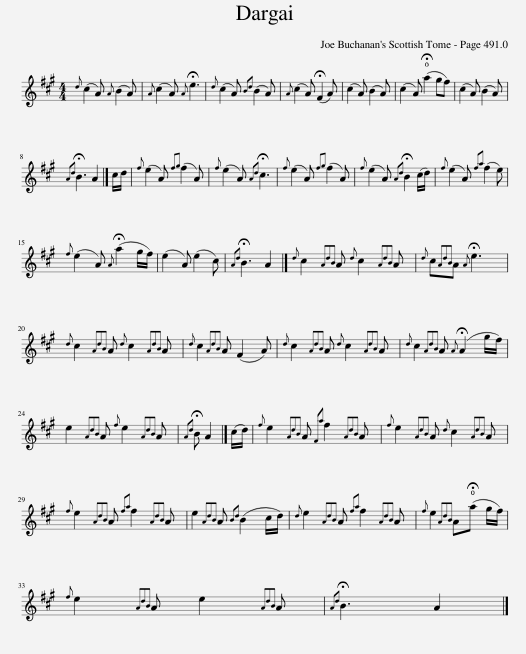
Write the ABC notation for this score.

X:1
L:1/8
M:4/4
I:linebreak $
K:A
V:1 treble
V:1
{d} (c2 A){A} (B2 A) |{A} (c2 A){!fermata!A} !fermata!e3 |{d} (c2 A){Bd} (B2 A) |{A} (c2 A) (!fermata!F2 A) | (c2 A) (B2 A) | %5
 (c2 A) (!fermata!!open!a2 gf) | (c2 A) (B2 A) |${!fermata!A!fermata!d} !fermata!B3 A2 |] c/d/ |{f} (e2 A){fg} (f2 A) | %10
{f} (e2 A){!fermata!A!fermata!d} !fermata!c3 |{f} (e2 A){fg} (f2 A) |{f} (e2 A){!fermata!A!fermata!d} !fermata!B2 (c/d/) |{f} (e2 A){fa} (f2 e) |${f} (e2 A){!fermata!A} (!fermata!a2 g/f/) | %15
 (e2 A) (e2 c) |{!fermata!A!fermata!d} !fermata!B3 A2 |]{d} c2{AdB} A{d} c2{AdB} A |{d} c{AdB}A{!fermata!A} !fermata!e3 |${d} c2{AdB} A{d} c2{AdB} A | %20
{d} c2{AdB} A (F2 A) |{d} c2{AdB} A{d} c2{AdB} A |{d} c2{AdB} A{!fermata!A} (!fermata!A2 g/f/) |$ e2{AdB} A{f} e2{AdB} A |{!fermata!A!fermata!d} !fermata!B A2 |] %25
 (c/d/) |{f} e2{AdB} A{Fa} f2{AdB} A |{f} e2{AdB} A{d} c2{AdB} A |${f} e2{AdB} A{fa} f2{AdB} A | e2{AdB} A{Bd} (B2 c/d/) | %30
{d} e2{AdB} A{fa} f2{AdB} A |{f} e2{AdB} A(!fermata!!open!a g/f/) |${f} e2{AdB} A e2{AdB} A |{!fermata!A!fermata!d} !fermata!B3 A2 |] %34
